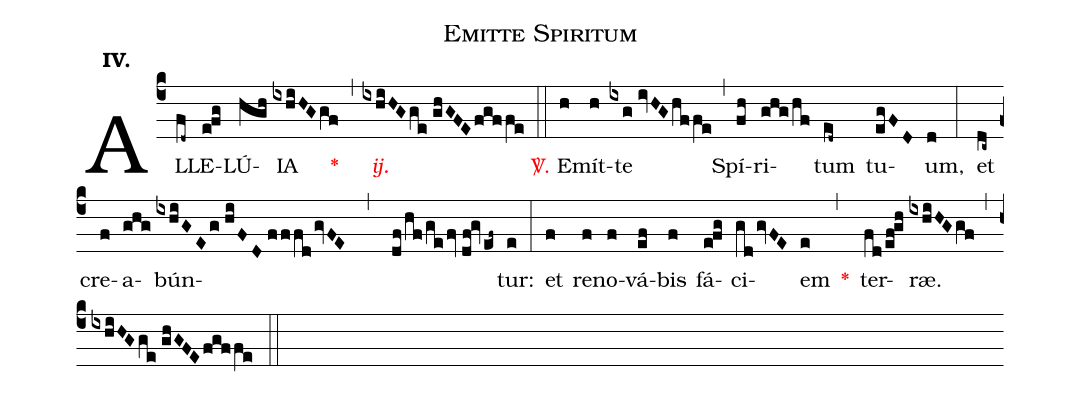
name:Emitte Spiritum;
mode:IV.;
office-part:Alleluia;
%%
(c4) AL(fd~)LE(e!fg)LÚ(hgh)IA(ixhiHGgf) <v>\red{*}</v>(,) <v>\redit{ij.}</v>(ixhiHGge//ghGFE/fgf/fe) (::) <v>\red{\Vbar.}</v> E(h)mít(h)te(ixg//ivHG/hffe) (,) Spí(fh)ri(ghg/hf)tum(ed~) tu(egFD)um,(d) (:) et(dc~) cre(f)a(ghg)bún(ixhiGE/g//hiFD//fffd/gvFE , df/hf/ge/fv//df!gv/ef~)tur:(e) (:) et(f) re(f)no(f)vá(ef)bis(f) fá(e!fg)ci(gd/gvFE)em(e) <v>\red{*}</v>(,) ter(fd/ef!gh)ræ.(ixhiHG/gf) (,) (ixhiHG/ge//ghGFE/fgffe) (::)
